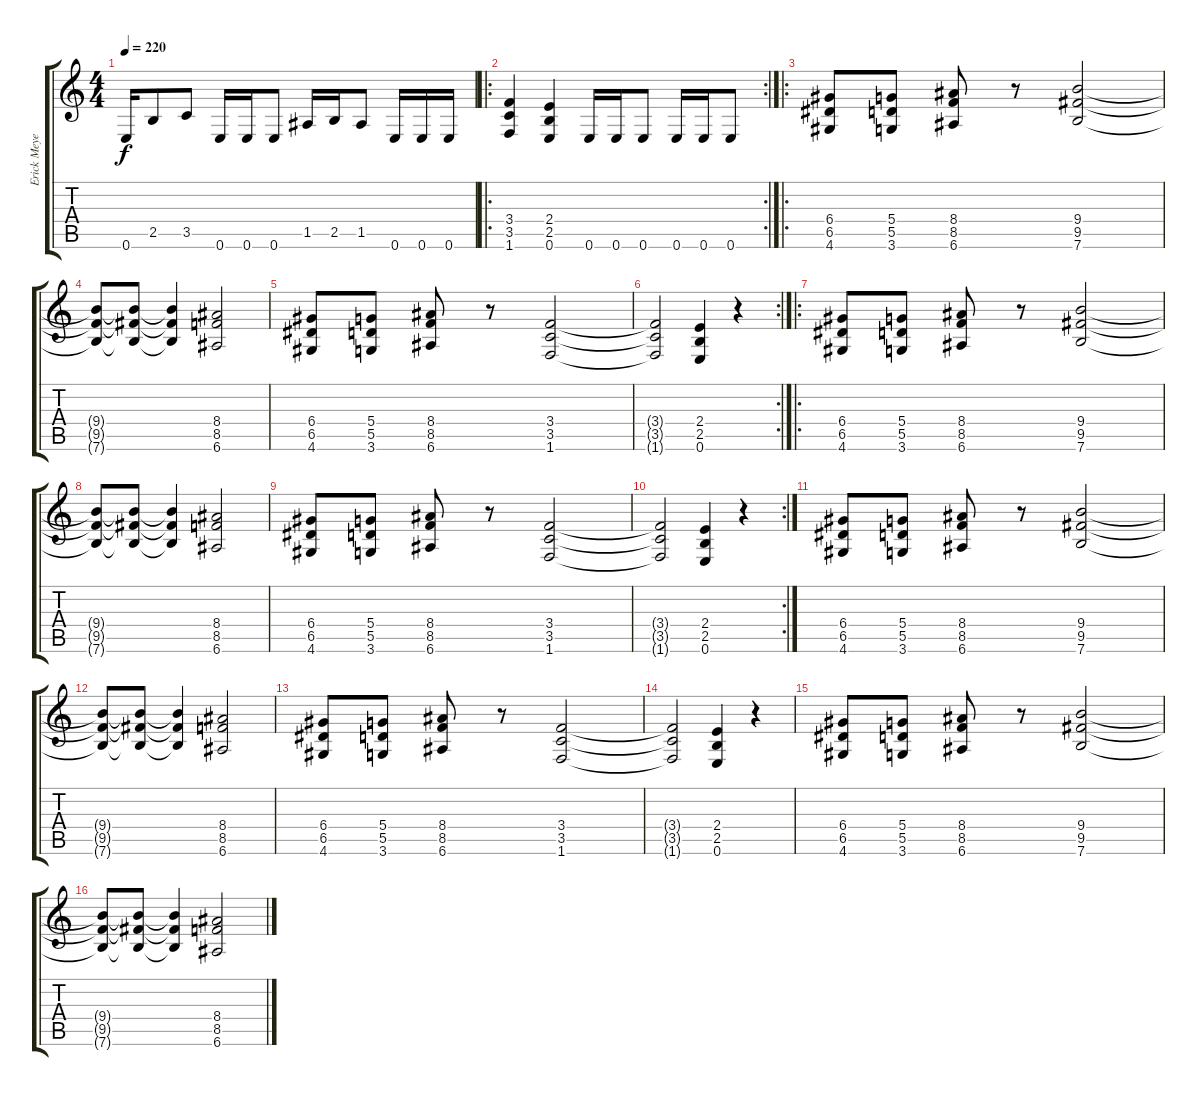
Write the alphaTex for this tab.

\track ("Erick Meyer" "Erick Meye") {instrument distortionguitar}
\staff {score tabs}
\tuning (E4 B3 G3 D3 A2 E2) {hide}
\ts (4 4)
\tempo 220
\clef g2
\ks c
0.6{t}.16{dy f} 2.5.8 3.5.8 0.6.16 0.6.16 0.6.8 1.5.16 2.5.16 1.5.8 0.6.16 0.6.16 0.6.16 |
\ro
\rc 2
(3.4 3.5 1.6).4 (2.4 2.5 0.6).4 0.6.16 0.6.16 0.6.8 0.6.16 0.6.16 0.6.8 |
\ro
(6.4 6.5 4.6).8 (5.4 5.5 3.6).8 (8.4 8.5 6.6).8 r.8 (9.4 9.5 7.6).2 |
(9.4{t} 9.5{t} 7.6{t}).8 (9.4{t} 9.5{t} 7.6{t}).8 (9.4{t} 9.5{t} 7.6{t}).4 (8.4 8.5 6.6).2 |
(6.4 6.5 4.6).8 (5.4 5.5 3.6).8 (8.4 8.5 6.6).8 r.8 (3.4 3.5 1.6).2 |
\rc 2
(3.4{t} 3.5{t} 1.6{t}).2 (2.4 2.5 0.6).4 r.4 |
\ro
(6.4 6.5 4.6).8 (5.4 5.5 3.6).8 (8.4 8.5 6.6).8 r.8 (9.4 9.5 7.6).2 |
(9.4{t} 9.5{t} 7.6{t}).8 (9.4{t} 9.5{t} 7.6{t}).8 (9.4{t} 9.5{t} 7.6{t}).4 (8.4 8.5 6.6).2 |
(6.4 6.5 4.6).8 (5.4 5.5 3.6).8 (8.4 8.5 6.6).8 r.8 (3.4 3.5 1.6).2 |
\rc 2
(3.4{t} 3.5{t} 1.6{t}).2 (2.4 2.5 0.6).4 r.4 |
(6.4 6.5 4.6).8 (5.4 5.5 3.6).8 (8.4 8.5 6.6).8 r.8 (9.4 9.5 7.6).2 |
(9.4{t} 9.5{t} 7.6{t}).8 (9.4{t} 9.5{t} 7.6{t}).8 (9.4{t} 9.5{t} 7.6{t}).4 (8.4 8.5 6.6).2 |
(6.4 6.5 4.6).8 (5.4 5.5 3.6).8 (8.4 8.5 6.6).8 r.8 (3.4 3.5 1.6).2 |
(3.4{t} 3.5{t} 1.6{t}).2 (2.4 2.5 0.6).4 r.4 |
(6.4 6.5 4.6).8 (5.4 5.5 3.6).8 (8.4 8.5 6.6).8 r.8 (9.4 9.5 7.6).2 |
(9.4{t} 9.5{t} 7.6{t}).8 (9.4{t} 9.5{t} 7.6{t}).8 (9.4{t} 9.5{t} 7.6{t}).4 (8.4 8.5 6.6).2
